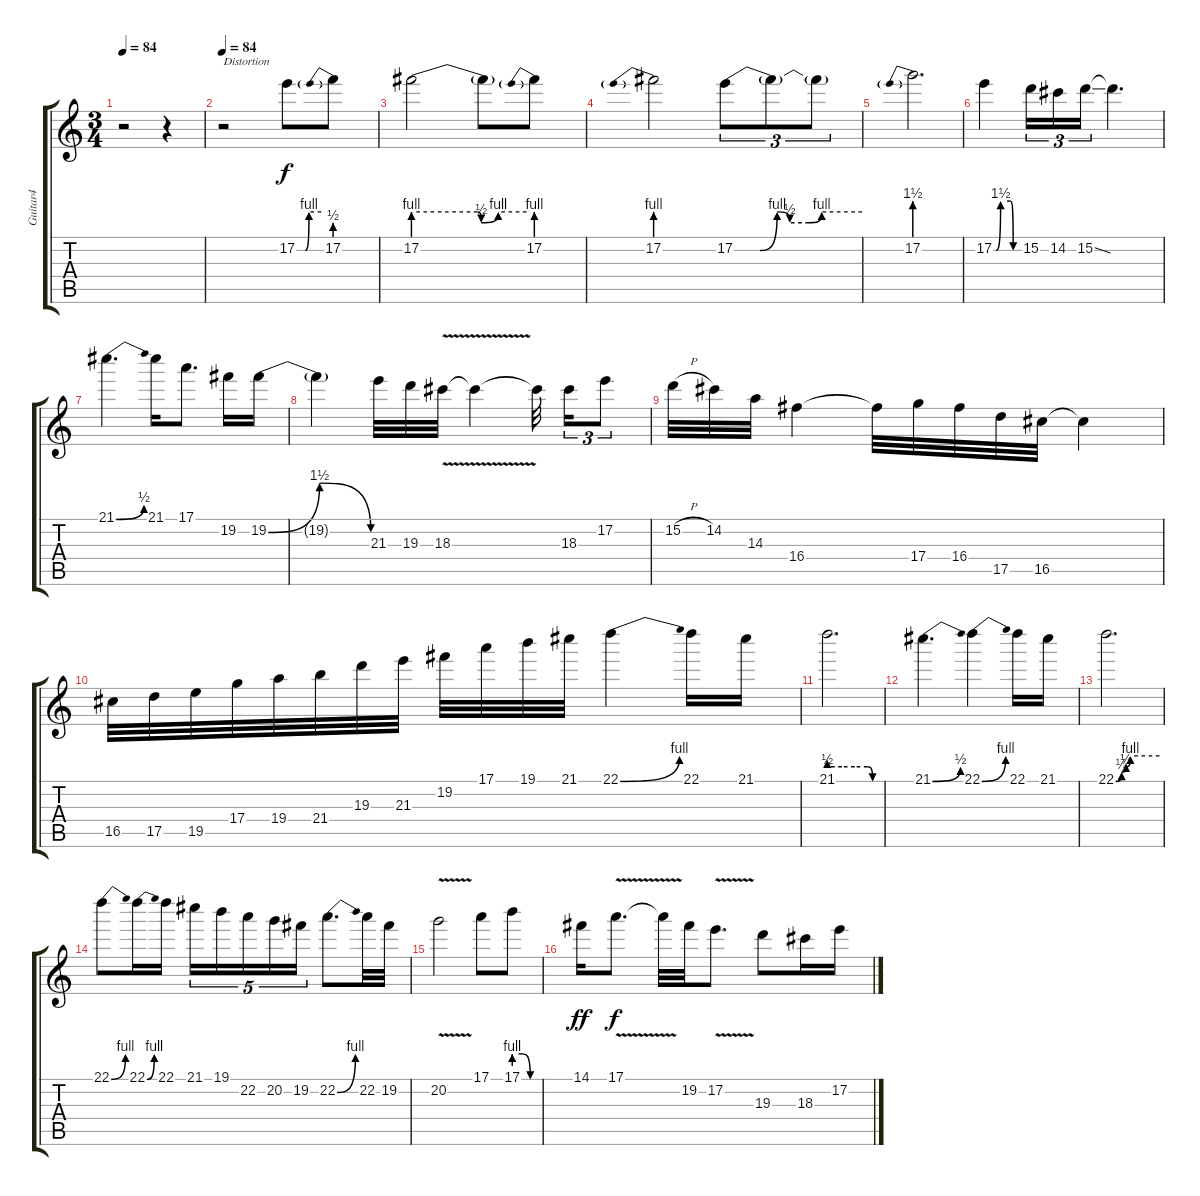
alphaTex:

\track ("Guitar4" "Guitar4") {instrument distortionguitar}
\staff {score tabs}
\tuning (E4 B3 G3 D3 A2 E2) {hide}
\ts (3 4)
\tempo 84
\clef g2
\ks c
r.2{dy f} r.4 |
\tempo 84
r.2{txt "Distortion" instrument distortionguitar} 17.2{be (custom 0 0 21 0 30 4 60 4)}.8 17.2{be (prebend 0 2 60 2)}.8 |
17.2{be (custom 0 4 34 4 36 2 45 4 60 4)}.2 17.2{t}.8 17.2{be (prebend 0 4 60 4)}.8 |
17.2{be (prebend 0 4 60 4)}.2 17.2{be (custom 0 0 12 0 20 4 26 2 35 2 41 4 60 4)}.8{tu (3 2)} 17.2{t}.8{tu (3 2)} 17.2{t}.8{tu (3 2)} |
17.2{be (prebend 0 6 60 6)}.2{d} |
17.2{be (custom 0 0 5 0 16 6 40 6 46 0 60 0)}.4 15.2.16{tu (3 2)} 14.2.16{tu (3 2)} 15.2{ss}.16{tu (3 2)} 15.2{t}.4{d} |
21.1{be (bend 0 0 60 2)}.4{d} 21.1.16 17.1.8{d} 19.2.16 19.2{be (bendrelease 0 0 15 6 40 6 60 0)}.16 |
19.2{t}.4 21.3.32 19.3.32 18.3{v}.32 18.3{t}.4 18.3{t}.32 18.3.16{tu (3 2)} 17.2.8{tu (3 2)} |
15.2{h}.32 14.2.32 14.3.32 16.4.4 16.4{t}.32 17.4.32 16.4.32 17.5.32 16.5.32 16.5{t}.4 |
16.5.32 17.5.32 19.5.32 17.4.32 19.4.32 21.4.32 19.3.32 21.3.32 19.2.32 17.1.32 19.1.32 21.1.32 22.1{be (bend 0 0 60 4)}.4 22.1.16 21.1.16 |
21.1{be (custom 0 2 15 2 30 2 45 2 51 0 60 0)}.2{d} |
21.1{be (bend 0 0 60 2)}.4{d} 22.1{be (bend 0 0 60 4)}.4 22.1.16 21.1.16 |
22.1{be (custom 0 0 8 1 14 2 20 4 60 4)}.2{d} |
22.1{be (bend 0 0 60 4)}.8 22.1{be (bend 0 0 60 4)}.16 22.1.16 21.1.16{tu (5 4)} 19.1.16{tu (5 4)} 22.2.16{tu (5 4)} 20.2.16{tu (5 4)} 19.2.16{tu (5 4)} 22.2{be (bend 0 0 60 4)}.8{d} 22.2.32 19.2.32 |
20.2{v}.2 17.1.8 17.1{be (custom 0 4 20 4 40 0 60 0)}.8 |
14.1.16{dy ff} 17.1{v}.8{d dy f} 17.1{t}.32 19.2.32 17.2{v}.8{d} 19.3.8 18.3.16 17.2.16
